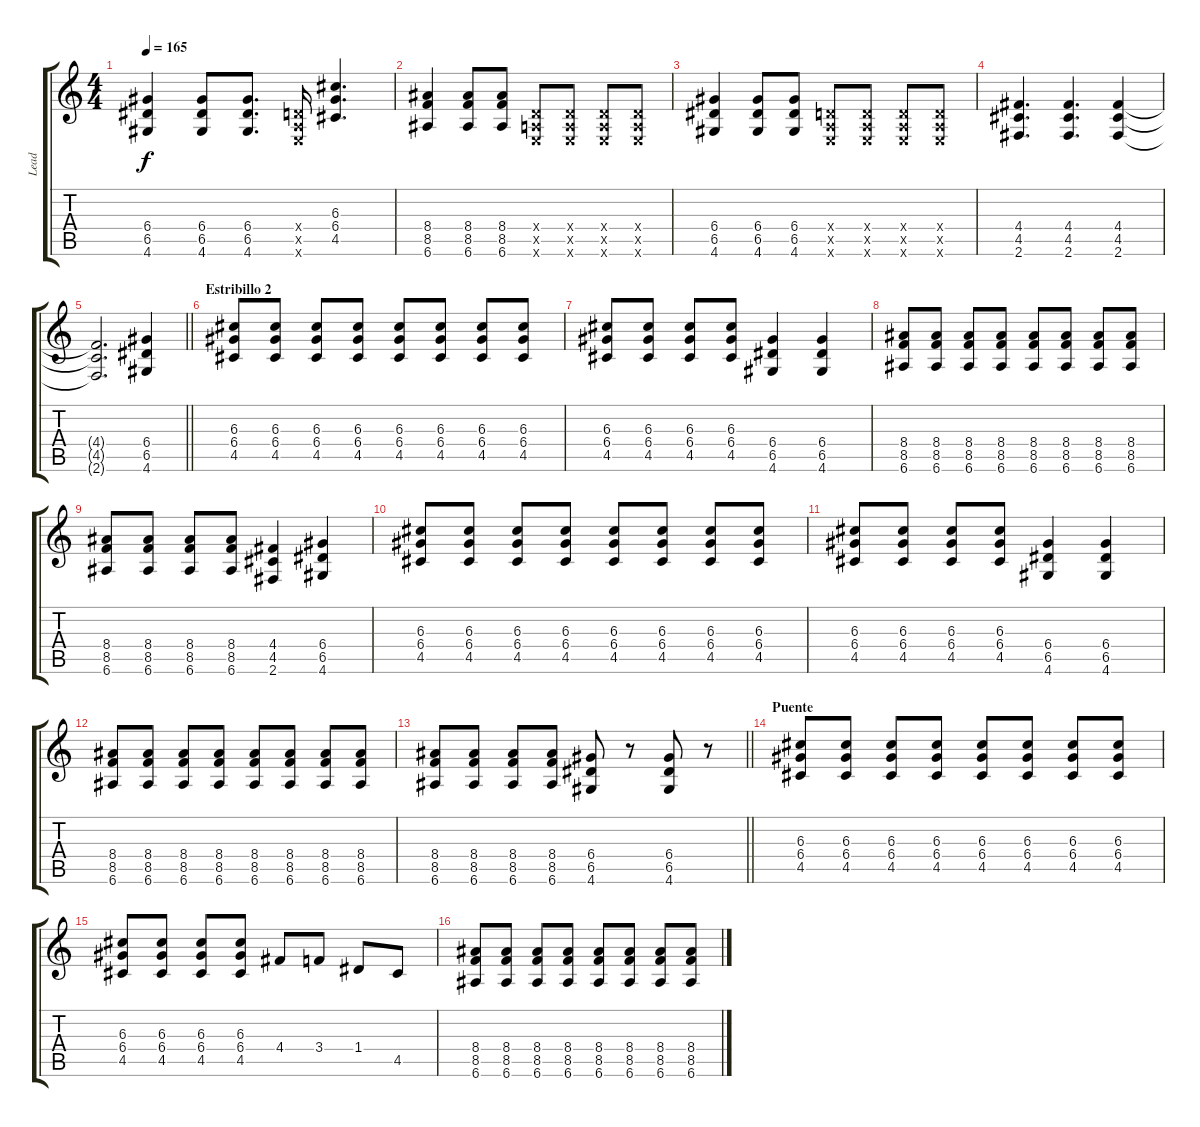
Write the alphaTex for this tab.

\track ("Lead" "Lead") {instrument distortionguitar}
\staff {score tabs}
\tuning (E4 B3 G3 D3 A2 E2) {hide}
\ts (4 4)
\tempo 165
\clef g2
\ks c
(6.4 6.5 4.6).4{dy f} (6.4 6.5 4.6).8 (6.4 6.5 4.6).8{d} (0.4{x} 0.5{x} 0.6{x}).16 (6.3 6.4 4.5).4{d} |
(8.4 8.5 6.6).4 (8.4 8.5 6.6).8 (8.4 8.5 6.6).8 (0.4{x} 0.5{x} 0.6{x}).8 (0.4{x} 0.5{x} 0.6{x}).8 (0.4{x} 0.5{x} 0.6{x}).8 (0.4{x} 0.5{x} 0.6{x}).8 |
(6.4 6.5 4.6).4 (6.4 6.5 4.6).8 (6.4 6.5 4.6).8 (0.4{x} 0.5{x} 0.6{x}).8 (0.4{x} 0.5{x} 0.6{x}).8 (0.4{x} 0.5{x} 0.6{x}).8 (0.4{x} 0.5{x} 0.6{x}).8 |
(4.4 4.5 2.6).4{d} (4.4 4.5 2.6).4{d} (4.4 4.5 2.6).4 |
\barLineRight lightlight
(4.4{t} 4.5{t} 2.6{t}).2{d} (6.4 6.5 4.6).4 |
\section ("" "Estribillo 2")
(6.3 6.4 4.5).8 (6.3 6.4 4.5).8 (6.3 6.4 4.5).8 (6.3 6.4 4.5).8 (6.3 6.4 4.5).8 (6.3 6.4 4.5).8 (6.3 6.4 4.5).8 (6.3 6.4 4.5).8 |
(6.3 6.4 4.5).8 (6.3 6.4 4.5).8 (6.3 6.4 4.5).8 (6.3 6.4 4.5).8 (6.4 6.5 4.6).4 (6.4 6.5 4.6).4 |
(8.4 8.5 6.6).8 (8.4 8.5 6.6).8 (8.4 8.5 6.6).8 (8.4 8.5 6.6).8 (8.4 8.5 6.6).8 (8.4 8.5 6.6).8 (8.4 8.5 6.6).8 (8.4 8.5 6.6).8 |
(8.4 8.5 6.6).8 (8.4 8.5 6.6).8 (8.4 8.5 6.6).8 (8.4 8.5 6.6).8 (4.4 4.5 2.6).4 (6.4 6.5 4.6).4 |
(6.3 6.4 4.5).8 (6.3 6.4 4.5).8 (6.3 6.4 4.5).8 (6.3 6.4 4.5).8 (6.3 6.4 4.5).8 (6.3 6.4 4.5).8 (6.3 6.4 4.5).8 (6.3 6.4 4.5).8 |
(6.3 6.4 4.5).8 (6.3 6.4 4.5).8 (6.3 6.4 4.5).8 (6.3 6.4 4.5).8 (6.4 6.5 4.6).4 (6.4 6.5 4.6).4 |
(8.4 8.5 6.6).8 (8.4 8.5 6.6).8 (8.4 8.5 6.6).8 (8.4 8.5 6.6).8 (8.4 8.5 6.6).8 (8.4 8.5 6.6).8 (8.4 8.5 6.6).8 (8.4 8.5 6.6).8 |
\barLineRight lightlight
(8.4 8.5 6.6).8 (8.4 8.5 6.6).8 (8.4 8.5 6.6).8 (8.4 8.5 6.6).8 (6.4 6.5 4.6).8 r.8 (6.4 6.5 4.6).8 r.8 |
\section ("" "Puente")
(6.3 6.4 4.5).8 (6.3 6.4 4.5).8 (6.3 6.4 4.5).8 (6.3 6.4 4.5).8 (6.3 6.4 4.5).8 (6.3 6.4 4.5).8 (6.3 6.4 4.5).8 (6.3 6.4 4.5).8 |
(6.3 6.4 4.5).8 (6.3 6.4 4.5).8 (6.3 6.4 4.5).8 (6.3 6.4 4.5).8 4.4.8 3.4.8 1.4.8 4.5.8 |
(8.4 8.5 6.6).8 (8.4 8.5 6.6).8 (8.4 8.5 6.6).8 (8.4 8.5 6.6).8 (8.4 8.5 6.6).8 (8.4 8.5 6.6).8 (8.4 8.5 6.6).8 (8.4 8.5 6.6).8
